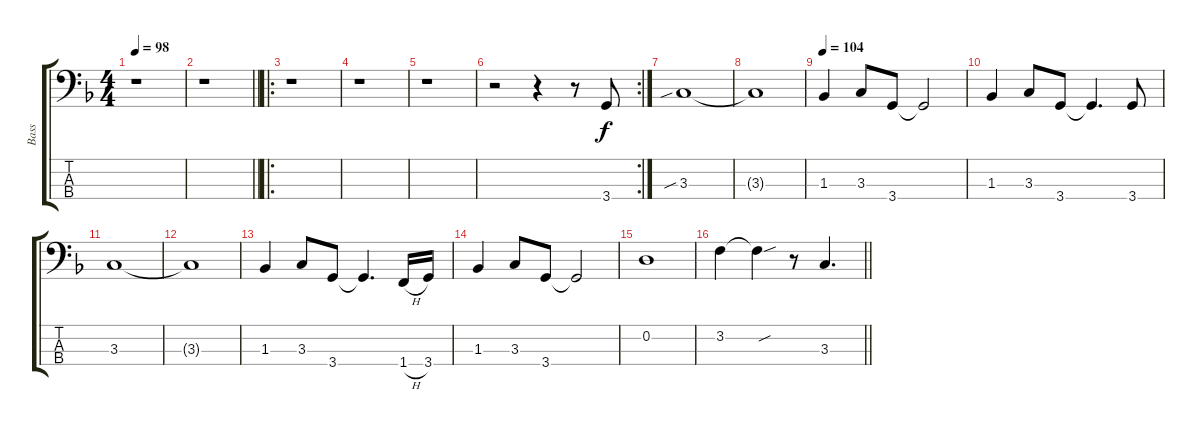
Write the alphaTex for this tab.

\track ("Bass" "Bass") {instrument electricbassfinger}
\staff {score tabs}
\tuning (G2 D2 A1 E1) {hide}
\ts (4 4)
\tempo 98
\clef f4
\ks f
r.1{dy f} |
\barLineRight lightlight
r.1 |
\ro
r.1 |
r.1 |
r.1 |
\rc 2
r.2 r.4 r.8 3.4.8 |
3.3{sib}.1 |
3.3{t}.1 |
\tempo 104
1.3.4 3.3.8 3.4.8 3.4{t}.2 |
1.3.4 3.3.8 3.4.8 3.4{t}.4{d} 3.4.8 |
3.3.1 |
3.3{t}.1 |
1.3.4 3.3.8 3.4.8 3.4{t}.4{d} 1.4{h}.16 3.4.16 |
1.3.4 3.3.8 3.4.8 3.4{t}.2 |
0.2.1 |
\barLineRight lightlight
3.2.4 3.2{sou t}.4 r.8 3.3.4{d}
